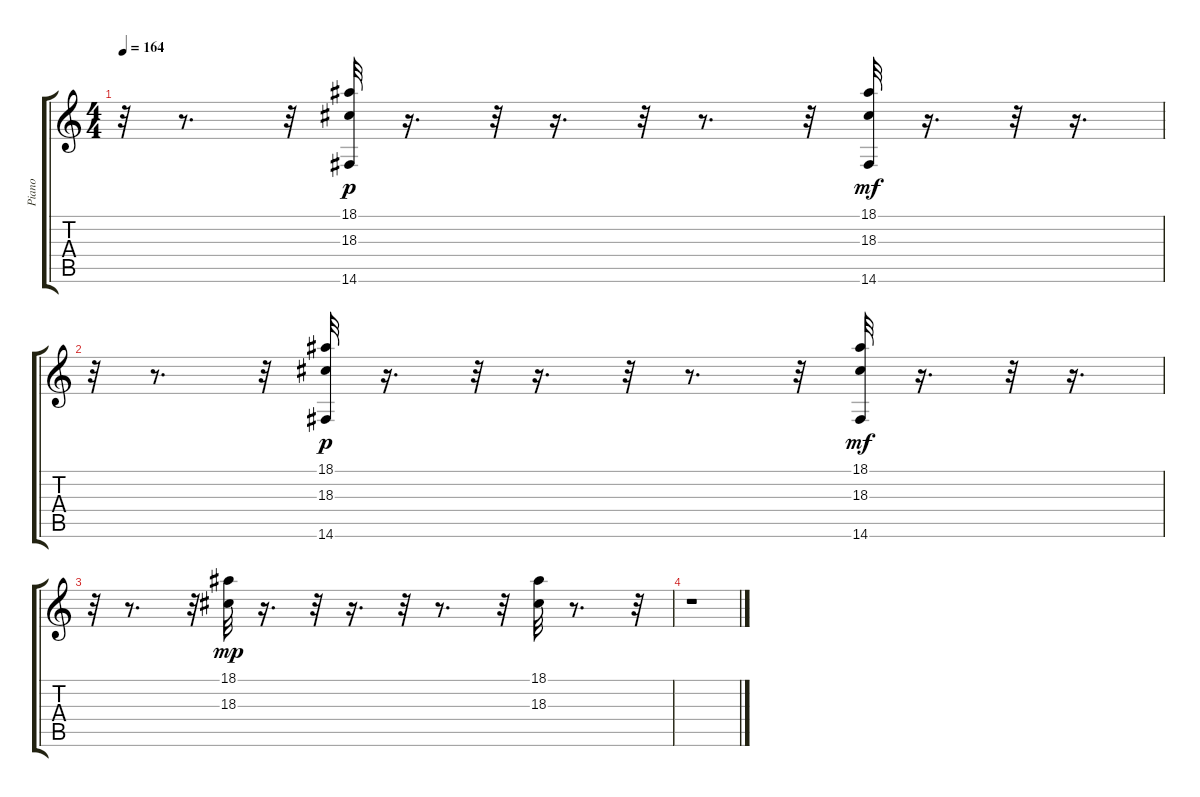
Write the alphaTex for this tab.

\track ("Piano" "Piano") {instrument acousticgrandpiano}
\staff {score tabs}
\tuning (E4 B3 G3 D3 A2 E2) {hide}
\ts (4 4)
\tempo 164
\clef g2
\ks c
r.32{dy mf} r.8{d} r.32 (18.1 18.3 14.6).32{dy p} r.16{d} r.32 r.16{d} r.32 r.8{d} r.32 (18.1 18.3 14.6).32{dy mf} r.16{d} r.32 r.16{d} |
r.32 r.8{d} r.32 (18.1 18.3 14.6).32{dy p} r.16{d} r.32 r.16{d} r.32 r.8{d} r.32 (18.1 18.3 14.6).32{dy mf} r.16{d} r.32 r.16{d} |
r.32 r.8{d} r.32 (18.1 18.3).32{dy mp} r.16{d} r.32 r.16{d} r.32 r.8{d} r.32 (18.1 18.3).32 r.8{d} r.32 |
r.1
